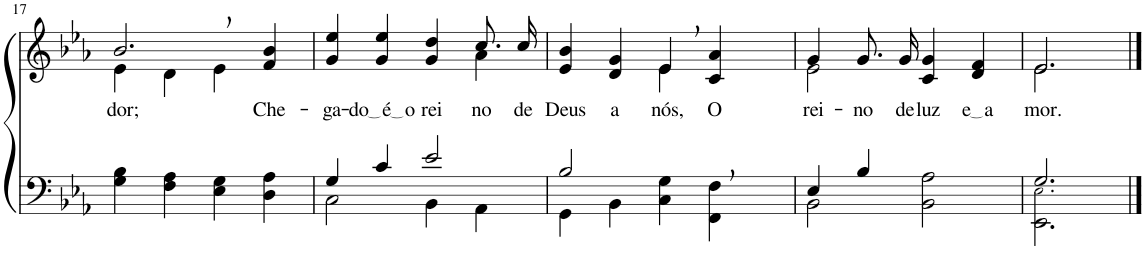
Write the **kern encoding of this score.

**kern	**kern	**text
*part2	*part1	*part1
*staff2	*staff1	*staff1
*I"Parte III e IV	*I"Parte I e II	*
!!LO:PB:g=z
*clefF4	*clefG2	*
*k[b-e-a-]	*k[b-e-a-]	*
*M4/4	*M4/4	*
=17	=17	=17
*	*^	*
!	!	!	!LO:LY:b
4G\ 4B-\	2.b-,/	4e-\	-dor;
4F\ 4A-\	.	4d\	.
4E-\ 4G\	.	4e-\	.
!	!	!	!LO:LY:b
4D\ 4A-\	4f/ 4b-/	4ryy	-Che-
=18	=18	=18	=18
*^	*	*	*
!	!	!	!	!LO:LY:b
4G/	2C\	4g/ 4ee-/	2.ryy	-ga-
!	!	!	!	!LO:LY:b
4c/	.	4g/ 4ee-/	.	do é o
!	!	!	!	!LO:LY:b
2e-/	4BB-\	4g/ 4dd/	.	rei-
!	!	!	!	!LO:LY:b
.	4AA-\	8.cc/L	4a-\	-no
!	!	!	!	!LO:LY:b
.	.	16cc/Jk	.	de
=19	=19	=19	=19	=19
!	!	!	!	!LO:LY:b
2B-/	4GG\	4e-/ 4b-/	2ryy	Deus
!	!	!	!	!LO:LY:b
.	4BB-\	4d/ 4g/	.	a
!	!	!	!	!LO:LY:b
2ryy	4C\ 4G\	4e-,/	4e-\	nós,
!	!	!	!	!LO:LY:b
.	4FF\ 4F\	4c/ 4a-/	4ryy	O
=20	=20	=20	=20	=20
!	!	!	!	!LO:LY:b
4E-/	2BB-\	4g/	2e-\	rei-
!	!	!	!	!LO:LY:b
4B-/	.	8.g/L	.	-no
!	!	!	!	!LO:LY:b
.	.	16g/Jk	.	de
!	!	!	!	!LO:LY:b
2ryy	2BB-\ 2A-\	4c/ 4g/	2ryy	luz
!	!	!	!	!LO:LY:b
.	.	4d/ 4f/	.	e a
=21	=21	=21	=21	=21
!	!	!	!	!LO:LY:b
2.G/	2.EE-\ 2.E-!\	2.e-/	2.e-\	mor.
*v	*v	*	*	*
*	*v	*v	*
==	==	==
*-	*-	*-
